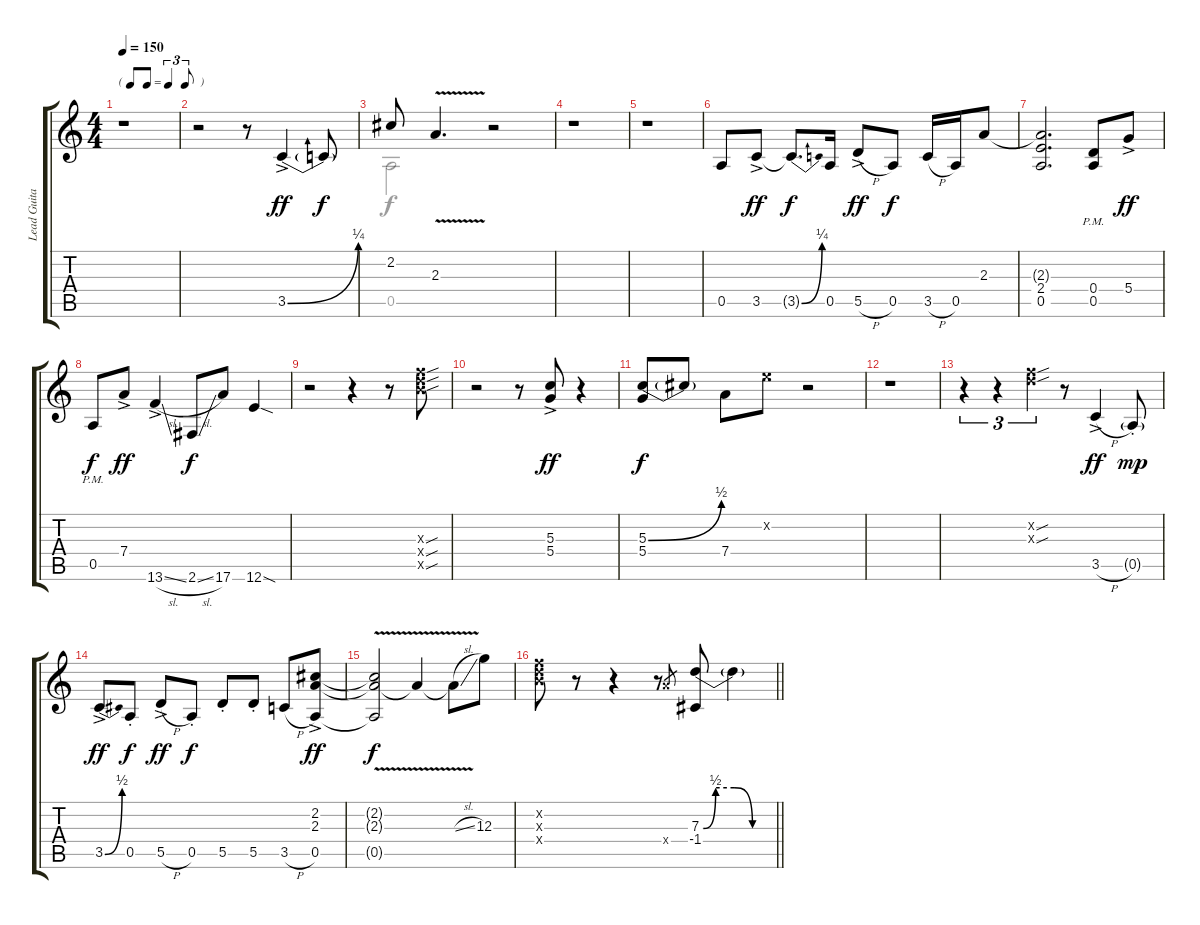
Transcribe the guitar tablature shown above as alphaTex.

\track ("Lead Guitar - Billy Gibbons" "Lead Guita") {instrument distortionguitar}
\staff {score tabs}
\tuning (E4 B3 G3 D3 A2 E2) {hide}
\voice
\ts (4 4)
\tf triplet8th
\tempo 150
\clef g2
\ks c
r.1{dy ff} |
r.2 r.8 3.5{be (bend 0 0 60 1) ac}.4 3.5{t}.8{dy f} |
2.2.8 2.3{v}.4{d} r.2 |
r.1 |
r.1 |
0.5.8 3.5{ac}.8{dy ff} 3.5{be (bend 0 0 60 1) t}.8{d dy f} 0.5.16 5.5{h ac}.8{dy ff} 0.5.8{dy f} 3.5{h}.16 0.5.16 2.3.8 |
(2.3{t} 2.4 0.5).2{d} (0.4{pm} 0.5{pm}).8 5.4{ac}.8{dy ff} |
0.5{pm}.8{dy f} 7.4{ac}.8{dy ff} 13.6{sl ac}.4 2.6{sl}.8{dy f} 17.6.8 12.6{sod}.4 |
r.2 r.4 r.8 (10.3{sou x} 12.4{sou x} 14.5{sou x}).8 |
r.2 r.8 (5.3{ac} 5.4{ac}).8{dy ff} r.4 |
(5.3{be (bend 0 0 60 2)} 5.4).8{dy f} 5.3{t}.8 7.4.8 5.2{x}.8 r.2 |
r.1 |
r.4{tu (3 2)} r.4{tu (3 2)} (6.2{sou x} 7.3{sou x}).4{tu (3 2)} r.8 3.5{h ac}.4{dy ff} 0.5{g st}.8{dy mp} |
3.5{be (bend 0 0 60 2) ac}.8{dy ff} 0.5{st}.8{dy f} 5.5{h ac}.8{dy ff} 0.5{st}.8{dy f} 5.5{st}.8 5.5{st}.8 3.5{h}.8 (2.2{ac} 2.3{ac} 0.5{ac}).8{dy ff} |
(2.2{v t} 2.3{v t} 0.5{v t}).2{dy f} 2.3{v t}.4 2.3{sl t}.8 12.3.8 |
\barLineRight lightlight
(6.2{x} 7.3{x} 9.4{x}).8 r.8 r.4 r.8 7.4{x}.8{gr} (7.3{be (custom 0 0 10 2 25 2 40 0 60 0)} -1.4).8 7.3{t}.4
\voice
\clef g2
\ottava regular
\simile none
\ks c
|
|
0.5.2 r.2 |
|
|
|
|
|
|
|
|
|
|
|
|
\barLineRight lightlight
